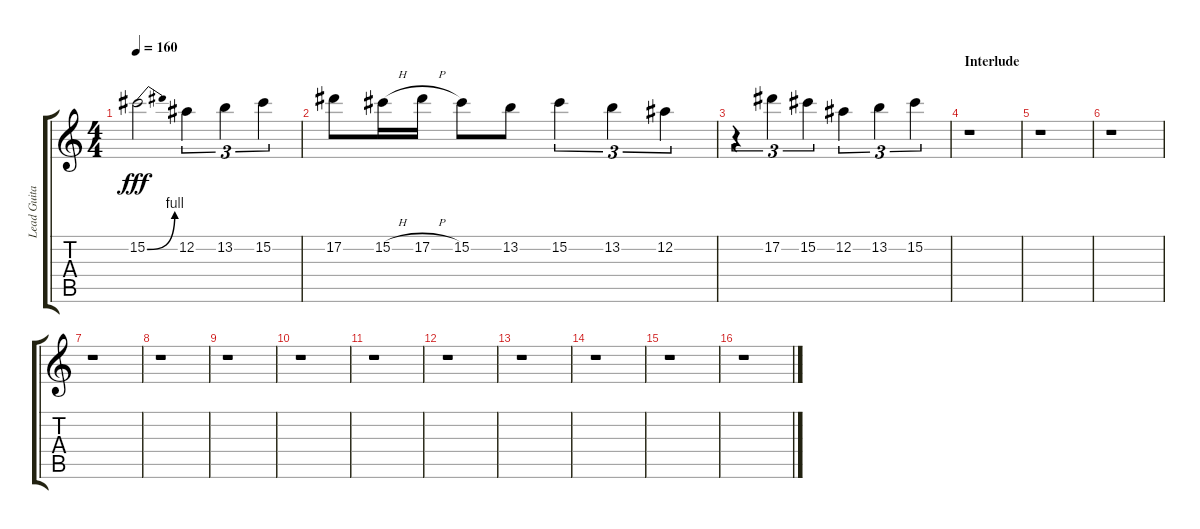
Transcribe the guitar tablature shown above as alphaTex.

\track ("Lead Guitar" "Lead Guita") {instrument overdrivenguitar}
\staff {score tabs}
\tuning (Eb4 Bb3 Gb3 Db3 Ab2 Db2) {hide}
\ts (4 4)
\tempo 160
\clef g2
\ks c
15.2{be (bend 0 0 60 4)}.2{dy fff} 12.2.4{tu (3 2)} 13.2.4{tu (3 2)} 15.2.4{tu (3 2)} |
17.2.8 15.2{h}.16 17.2{h}.16 15.2.8 13.2.8 15.2.4{tu (3 2)} 13.2.4{tu (3 2)} 12.2.4{tu (3 2)} |
r.4{tu (3 2)} 17.2.4{tu (3 2)} 15.2.4{tu (3 2)} 12.2.4{tu (3 2)} 13.2.4{tu (3 2)} 15.2.4{tu (3 2)} |
\section ("" "Interlude")
r.1 |
r.1 |
r.1 |
r.1 |
r.1 |
r.1 |
r.1 |
r.1 |
r.1 |
r.1 |
r.1 |
r.1 |
r.1
